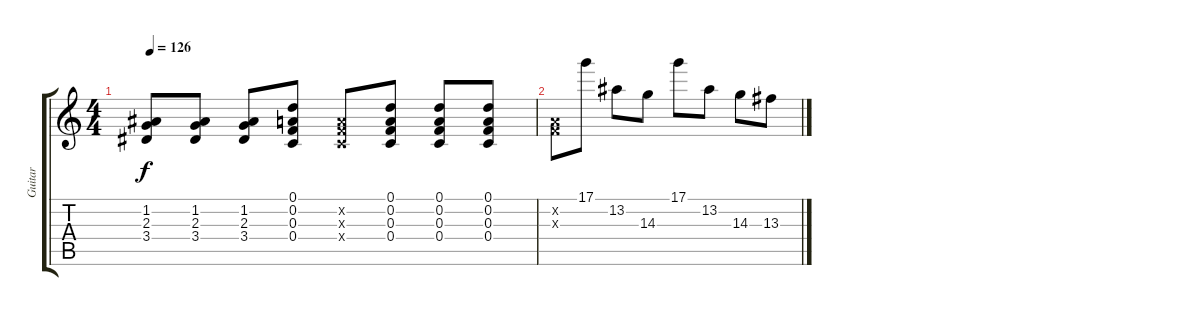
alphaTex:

\track ("Guitar" "Guitar") {instrument overdrivenguitar}
\staff {score tabs}
\tuning (D4 A3 F3 C3 G2 D2) {hide}
\ts (4 4)
\tempo 126
\clef g2
\ks c
(1.2 2.3 3.4).8{dy f} (1.2 2.3 3.4).8 (1.2 2.3 3.4).8 (0.1 0.2 0.3 0.4).8 (0.2{x} 0.3{x} 0.4{x}).8 (0.1 0.2 0.3 0.4).8 (0.1 0.2 0.3 0.4).8 (0.1 0.2 0.3 0.4).8 |
(0.2{x} 0.3{x}).8 17.1.8 13.2.8 14.3.8 17.1.8 13.2.8 14.3.8 13.3.8
